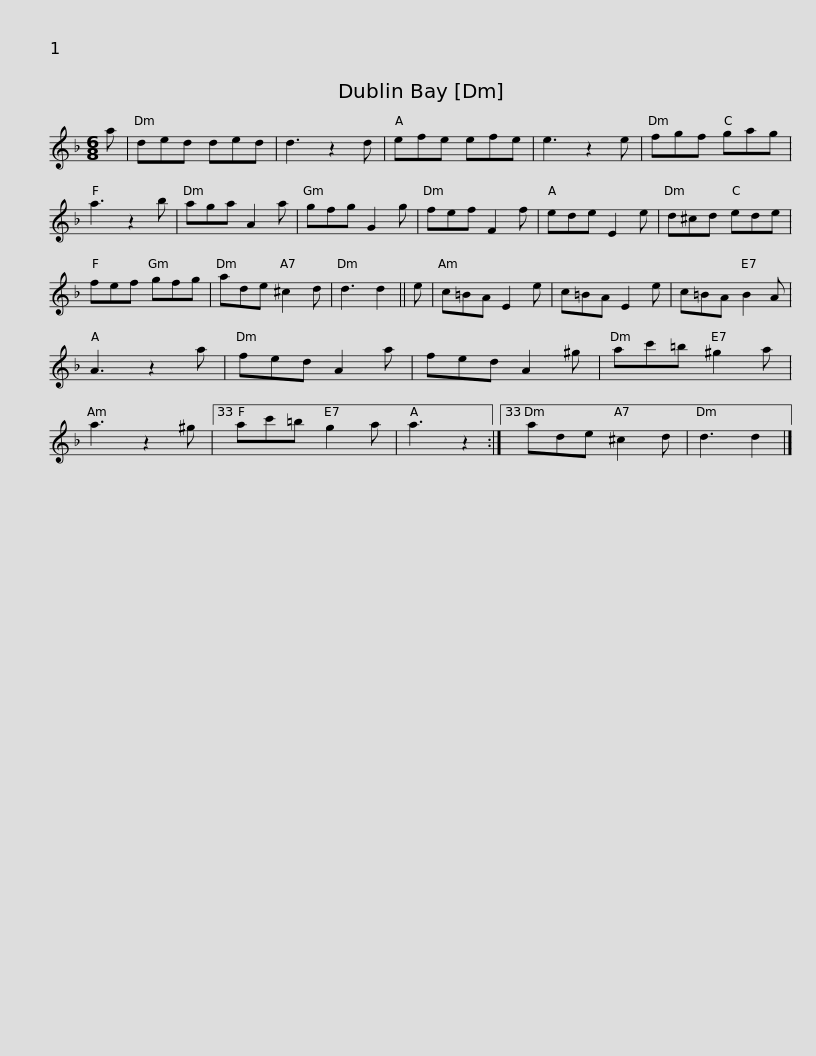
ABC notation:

X:1
L:1/8
M:6/8
I:linebreak $
K:Dmin
V:1 treble
V:1
 a | ded ded | d3 z2 d | efe efe | e3 z2 e | %5
 fgf gag | a3 z2 b | aga A2 a | gfg G2 g |$ fef F2 f | %10
 ede E2 e | d^cd ede | fef gfg | ade ^c2 d | d3 d2 || %15
 e | c=BA E2 e | c=BA E2 e |$ c=BA B2 A | A3 z2 a | %20
 fed A2 a | fed A2 ^g | ac'=b ^g2 a | a3 z2 ^g |33 ac'=b g2 a | %25
 a3 z2 :|33$ ade ^c2 d | d3 d2 |] %28
